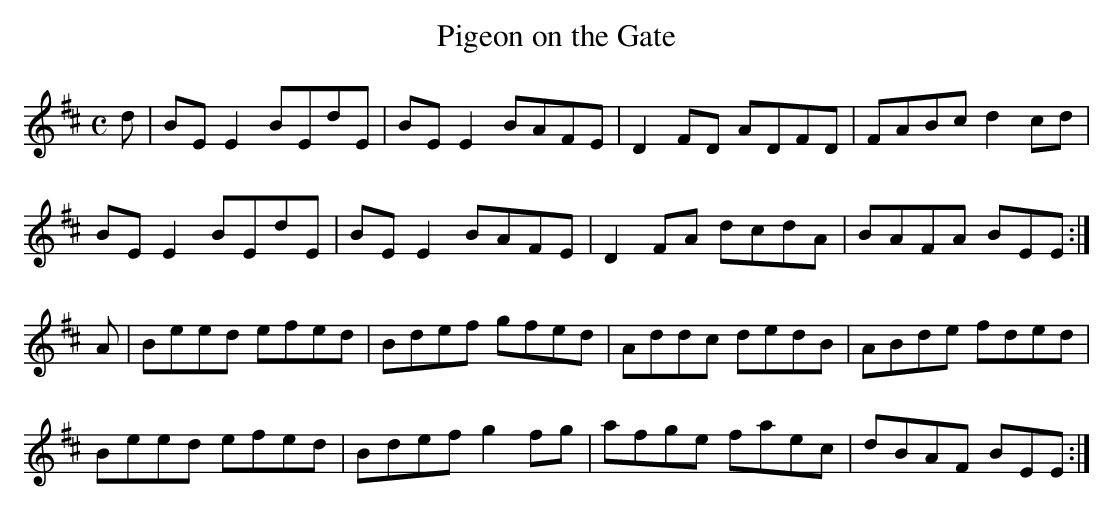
X:1
T:Pigeon on the Gate
M:C
L:1/8
K:E Dorian
d|BEE2 BEdE|BEE2 BAFE|D2FD ADFD|FABc d2cd|!
BEE2 BEdE|BEE2 BAFE|D2FA dcdA|BAFA BEE:|!
A|Beed efed|Bdef gfed|Addc dedB|ABde fded|!
Beed efed|Bdef g2fg|afge faec|dBAF BEE:|!
